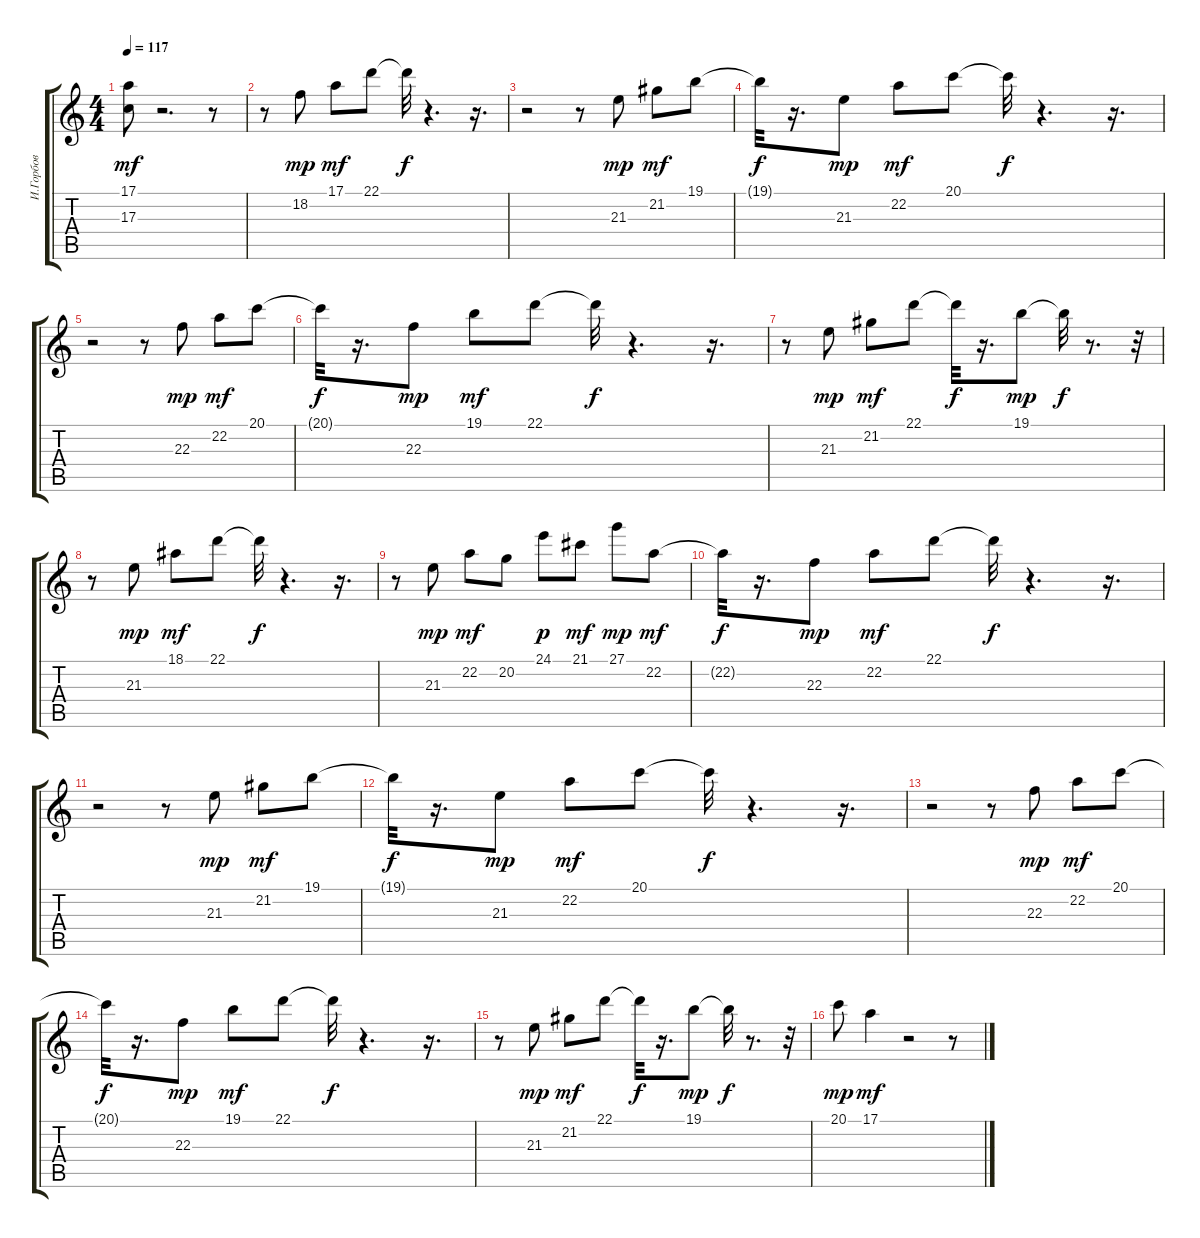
\track ("И.Горбов" "И.Горбов") {instrument pizzicatostrings}
\staff {score tabs}
\tuning (E4 B3 G3 D3 A2 E2) {hide}
\ts (4 4)
\tempo 117
\clef g2
\ks c
(17.1 17.3).8{dy mf} r.2{d} r.8 |
r.8 18.2.8{dy mp} 17.1.8{dy mf} 22.1.8 22.1{t}.32{dy f} r.4{d} r.16{d} |
r.2 r.8 21.3.8{dy mp} 21.2.8{dy mf} 19.1.8 |
19.1{t}.32{dy f} r.16{d} 21.3.8{dy mp} 22.2.8{dy mf} 20.1.8 20.1{t}.32{dy f} r.4{d} r.16{d} |
r.2 r.8 22.3.8{dy mp} 22.2.8{dy mf} 20.1.8 |
20.1{t}.32{dy f} r.16{d} 22.3.8{dy mp} 19.1.8{dy mf} 22.1.8 22.1{t}.32{dy f} r.4{d} r.16{d} |
r.8 21.3.8{dy mp} 21.2.8{dy mf} 22.1.8 22.1{t}.32{dy f} r.16{d} 19.1.8{dy mp} 19.1{t}.32{dy f} r.8{d} r.32 |
r.8 21.3.8{dy mp} 18.1.8{dy mf} 22.1.8 22.1{t}.32{dy f} r.4{d} r.16{d} |
r.8 21.3.8{dy mp} 22.2.8{dy mf} 20.2.8 24.1.8{dy p} 21.1.8{dy mf} 27.1.8{dy mp} 22.2.8{dy mf} |
22.2{t}.32{dy f} r.16{d} 22.3.8{dy mp} 22.2.8{dy mf} 22.1.8 22.1{t}.32{dy f} r.4{d} r.16{d} |
r.2 r.8 21.3.8{dy mp} 21.2.8{dy mf} 19.1.8 |
19.1{t}.32{dy f} r.16{d} 21.3.8{dy mp} 22.2.8{dy mf} 20.1.8 20.1{t}.32{dy f} r.4{d} r.16{d} |
r.2 r.8 22.3.8{dy mp} 22.2.8{dy mf} 20.1.8 |
20.1{t}.32{dy f} r.16{d} 22.3.8{dy mp} 19.1.8{dy mf} 22.1.8 22.1{t}.32{dy f} r.4{d} r.16{d} |
r.8 21.3.8{dy mp} 21.2.8{dy mf} 22.1.8 22.1{t}.32{dy f} r.16{d} 19.1.8{dy mp} 19.1{t}.32{dy f} r.8{d} r.32 |
20.1.8{dy mp} 17.1.4{dy mf} r.2 r.8
